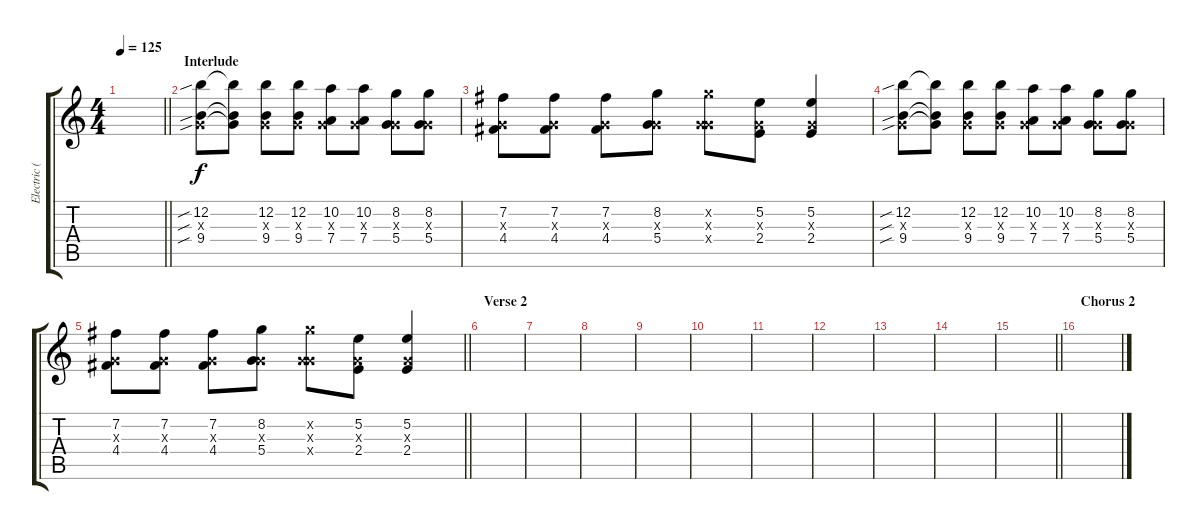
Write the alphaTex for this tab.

\track ("Electric (clean)" "Electric (") {instrument electricguitarclean}
\staff {score tabs}
\tuning (E4 B3 G3 D3 A2 E2) {hide}
\ts (4 4)
\tempo 125
\clef g2
\barLineRight lightlight
\ks c
|
\section ("" "Interlude")
(12.2{sib} 0.3{sib x} 9.4{sib}).8 (12.2{t} 0.3{t} 9.4{t}).8 (12.2 0.3{x} 9.4).8 (12.2 0.3{x} 9.4).8 (10.2 0.3{x} 7.4).8 (10.2 0.3{x} 7.4).8 (8.2 0.3{x} 5.4).8 (8.2 0.3{x} 5.4).8 |
(7.2 0.3{x} 4.4).8 (7.2 0.3{x} 4.4).8 (7.2 0.3{x} 4.4).8 (8.2 0.3{x} 5.4).8 (8.2{x} 0.3{x} 5.4{x}).8 (5.2 0.3{x} 2.4).8 (5.2 0.3{x} 2.4).4 |
(12.2{sib} 0.3{sib x} 9.4{sib}).8 (12.2{t} 0.3{t} 9.4{t}).8 (12.2 0.3{x} 9.4).8 (12.2 0.3{x} 9.4).8 (10.2 0.3{x} 7.4).8 (10.2 0.3{x} 7.4).8 (8.2 0.3{x} 5.4).8 (8.2 0.3{x} 5.4).8 |
\barLineRight lightlight
(7.2 0.3{x} 4.4).8 (7.2 0.3{x} 4.4).8 (7.2 0.3{x} 4.4).8 (8.2 0.3{x} 5.4).8 (8.2{x} 0.3{x} 5.4{x}).8 (5.2 0.3{x} 2.4).8 (5.2 0.3{x} 2.4).4 |
\section ("" "Verse 2")
|
|
|
|
|
|
|
|
|
\barLineRight lightlight
|
\section ("" "Chorus 2")
